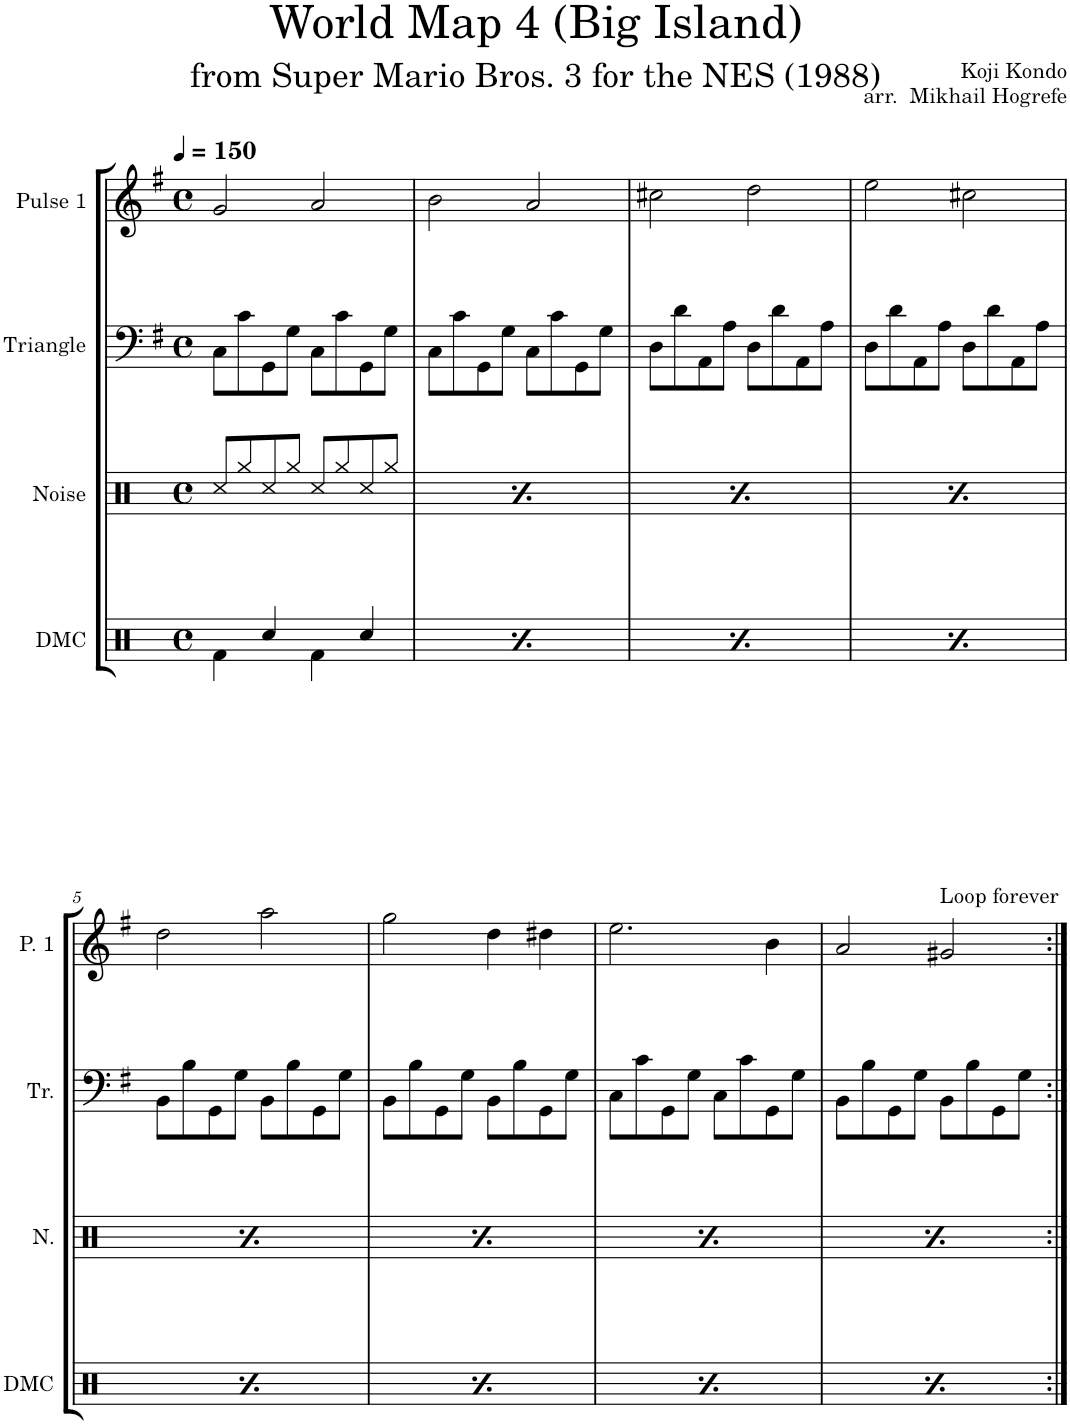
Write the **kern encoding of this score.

**kern	**kern	**kern	**kern
*part4	*part3	*part2	*part1
*staff4	*staff3	*staff2	*staff1
*I"DMC	*I"Noise	*I"Triangle	*I"Pulse 1
*I'DMC	*I'N.	*I'Tr.	*I'P. 1
*clefX	*clefX	*clefF4	*clefG2
*k[]	*k[]	*k[f#]	*k[f#]
*M4/4	*M4/4	*M4/4	*M4/4
*met(c)	*met(c)	*met(c)	*met(c)
*MM150	*MM150	*MM150	*MM150
=1	=1	=1	=1
4Rf\	8Rcc/L	8C\L	2g/
.	8Rgg/	8c\	.
4Rcc/	8Rcc/	8GG\	.
.	8Rgg/J	8G\J	.
4Rf\	8Rcc/L	8C\L	2a/
.	8Rgg/	8c\	.
4Rcc/	8Rcc/	8GG\	.
.	8Rgg/J	8G\J	.
=2	=2	=2	=2
4Rf\	8Rcc/L	8C\L	2b\
.	8Rgg/	8c\	.
4Rcc/	8Rcc/	8GG\	.
.	8Rgg/J	8G\J	.
4Rf\	8Rcc/L	8C\L	2a/
.	8Rgg/	8c\	.
4Rcc/	8Rcc/	8GG\	.
.	8Rgg/J	8G\J	.
=3	=3	=3	=3
4Rf\	8Rcc/L	8D\L	2cc#X\
.	8Rgg/	8d\	.
4Rcc/	8Rcc/	8AA\	.
.	8Rgg/J	8A\J	.
4Rf\	8Rcc/L	8D\L	2dd\
.	8Rgg/	8d\	.
4Rcc/	8Rcc/	8AA\	.
.	8Rgg/J	8A\J	.
=4	=4	=4	=4
4Rf\	8Rcc/L	8D\L	2ee\
.	8Rgg/	8d\	.
4Rcc/	8Rcc/	8AA\	.
.	8Rgg/J	8A\J	.
4Rf\	8Rcc/L	8D\L	2cc#X\
.	8Rgg/	8d\	.
4Rcc/	8Rcc/	8AA\	.
.	8Rgg/J	8A\J	.
!!LO:LB:g=z
=5	=5	=5	=5
4Rf\	8Rcc/L	8BB\L	2dd\
.	8Rgg/	8B\	.
4Rcc/	8Rcc/	8GG\	.
.	8Rgg/J	8G\J	.
4Rf\	8Rcc/L	8BB\L	2aa\
.	8Rgg/	8B\	.
4Rcc/	8Rcc/	8GG\	.
.	8Rgg/J	8G\J	.
=6	=6	=6	=6
4Rf\	8Rcc/L	8BB\L	2gg\
.	8Rgg/	8B\	.
4Rcc/	8Rcc/	8GG\	.
.	8Rgg/J	8G\J	.
4Rf\	8Rcc/L	8BB\L	4dd\
.	8Rgg/	8B\	.
4Rcc/	8Rcc/	8GG\	4dd#X\
.	8Rgg/J	8G\J	.
=7	=7	=7	=7
4Rf\	8Rcc/L	8C\L	2.ee\
.	8Rgg/	8c\	.
4Rcc/	8Rcc/	8GG\	.
.	8Rgg/J	8G\J	.
4Rf\	8Rcc/L	8C\L	.
.	8Rgg/	8c\	.
4Rcc/	8Rcc/	8GG\	4b\
.	8Rgg/J	8G\J	.
=8	=8	=8	=8
4Rf\	8Rcc/L	8BB\L	2a/
.	8Rgg/	8B\	.
4Rcc/	8Rcc/	8GG\	.
.	8Rgg/J	8G\J	.
!	!	!	!LO:TX:a:t=Loop forever
4Rf\	8Rcc/L	8BB\L	2g#X/
.	8Rgg/	8B\	.
4Rcc/	8Rcc/	8GG\	.
.	8Rgg/J	8G\J	.
=:|!	=:|!	=:|!	=:|!
*-	*-	*-	*-
